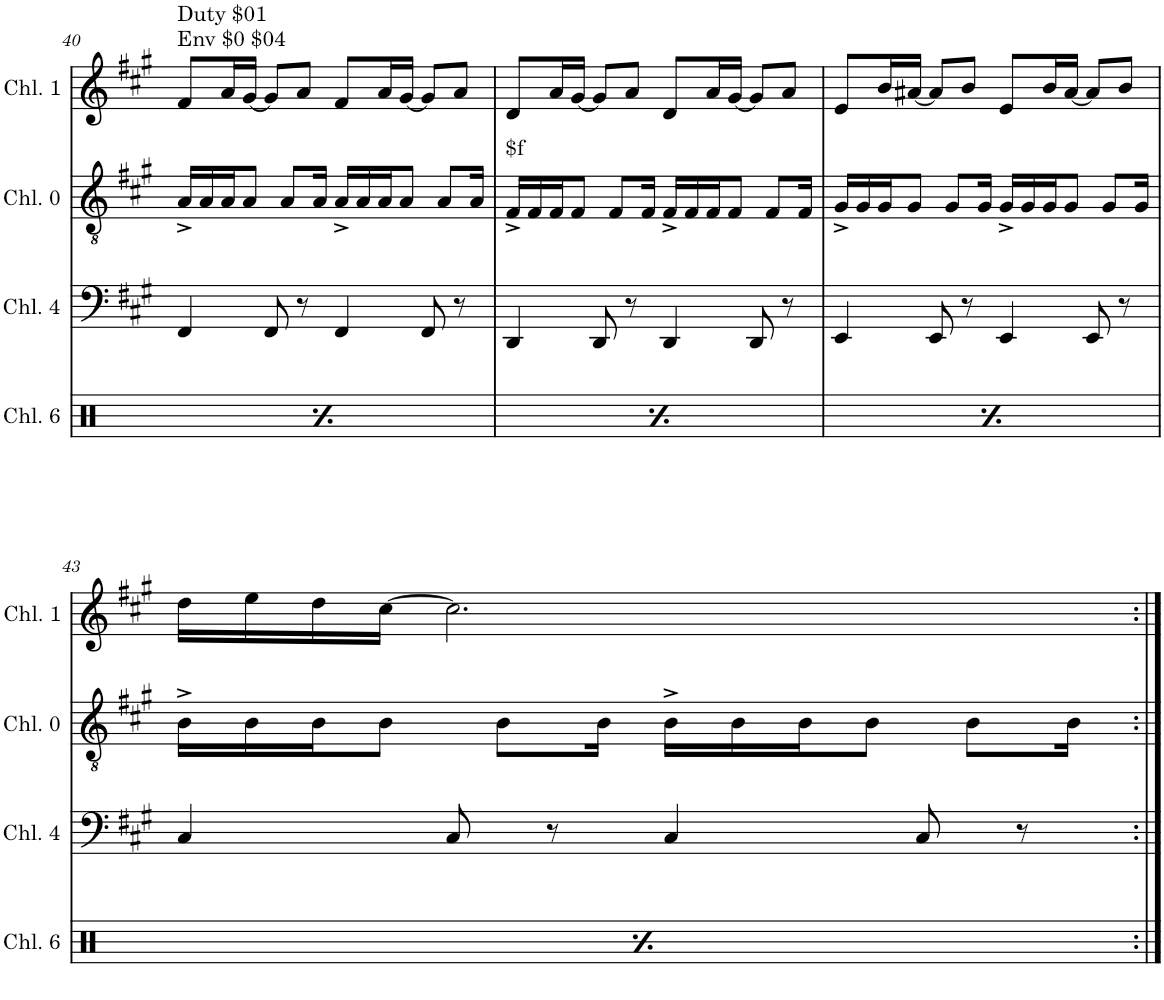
**kern	**dynam	**kern	**kern	**kern
*part4	*part4	*part3	*part2	*part1
*staff4	*staff4	*staff3	*staff2	*staff1
*I"Channel 6	*	*I"Channel 4	*I"Channel 0	*I"Channel 1
*I'Chl. 6	*	*I'Chl. 4	*I'Chl. 0	*I'Chl. 1
!!LO:PB:g=z
*clefX	*	*clefF4	*clefGv2	*clefG2
*k[]	*	*k[f#c#g#]	*k[f#c#g#]	*k[f#c#g#]
*M4/4	*	*M4/4	*M4/4	*M4/4
*met(c)	*	*met(c)	*met(c)	*met(c)
=40	=40	=40	=40	=40
!	!	!	!	!LO:TX:a:t=Duty $01
!	!	!	!	!LO:TX:a:t=Env $0 $04
!	!LO:DY:b	!	!	!
16Rff^/LL	p	4FF#/	16A^/LL	8f#/L
16Rff/	.	.	16A/	.
16Rff/	.	.	16A/J	16a/L
16Rff/JJ	.	.	8A/J	[16g#/JJ
16Rff^/LL	.	8FF#/	.	8g#/L]
16Rff/	.	.	8A/L	.
16Rff/	.	8r	.	8a/J
16Rff/JJ	.	.	16A/Jk	.
16Rff^/LL	.	4FF#/	16A^/LL	8f#/L
16Rff/	.	.	16A/	.
16Rff/	.	.	16A/J	16a/L
16Rff/JJ	.	.	8A/J	[16g#/JJ
16Rff/LL	.	8FF#/	.	8g#/L]
16Rff/	.	.	8A/L	.
16Rff^/	.	8r	.	8a/J
16Rff/JJ	.	.	16A/Jk	.
=41	=41	=41	=41	=41
!	!	!	!LO:TX:a:t=$f	!
!	!LO:DY:b	!	!	!
16Rff^/LL	p	4DD/	16F#^/LL	8d/L
16Rff/	.	.	16F#/	.
16Rff/	.	.	16F#/J	16a/L
16Rff/JJ	.	.	8F#/J	[16g#/JJ
16Rff^/LL	.	8DD/	.	8g#/L]
16Rff/	.	.	8F#/L	.
16Rff/	.	8r	.	8a/J
16Rff/JJ	.	.	16F#/Jk	.
16Rff^/LL	.	4DD/	16F#^/LL	8d/L
16Rff/	.	.	16F#/	.
16Rff/	.	.	16F#/J	16a/L
16Rff/JJ	.	.	8F#/J	[16g#/JJ
16Rff/LL	.	8DD/	.	8g#/L]
16Rff/	.	.	8F#/L	.
16Rff^/	.	8r	.	8a/J
16Rff/JJ	.	.	16F#/Jk	.
=42	=42	=42	=42	=42
!	!LO:DY:b	!	!	!
16Rff^/LL	p	4EE/	16G#^/LL	8e/L
16Rff/	.	.	16G#/	.
16Rff/	.	.	16G#/J	16b/L
16Rff/JJ	.	.	8G#/J	[16a#X/JJ
16Rff^/LL	.	8EE/	.	8a#/L]
16Rff/	.	.	8G#/L	.
16Rff/	.	8r	.	8b/J
16Rff/JJ	.	.	16G#/Jk	.
16Rff^/LL	.	4EE/	16G#^/LL	8e/L
16Rff/	.	.	16G#/	.
16Rff/	.	.	16G#/J	16b/L
16Rff/JJ	.	.	8G#/J	[16a#/JJ
16Rff/LL	.	8EE/	.	8a#/L]
16Rff/	.	.	8G#/L	.
16Rff^/	.	8r	.	8b/J
16Rff/JJ	.	.	16G#/Jk	.
!!LO:LB:g=z
=43	=43	=43	=43	=43
!	!LO:DY:b	!	!	!
16Rff^/LL	p	4C#/	16B^\LL	16dd\LL
16Rff/	.	.	16B\	16ee\
16Rff/	.	.	16B\J	16dd\
16Rff/JJ	.	.	8B\J	[16cc#\JJ
16Rff^/LL	.	8C#/	.	2.cc#\]
16Rff/	.	.	8B\L	.
16Rff/	.	8r	.	.
16Rff/JJ	.	.	16B\Jk	.
16Rff^/LL	.	4C#/	16B^\LL	.
16Rff/	.	.	16B\	.
16Rff/	.	.	16B\J	.
16Rff/JJ	.	.	8B\J	.
16Rff/LL	.	8C#/	.	.
16Rff/	.	.	8B\L	.
16Rff^/	.	8r	.	.
16Rff/JJ	.	.	16B\Jk	.
=:|!	=:|!	=:|!	=:|!	=:|!
*-	*-	*-	*-	*-
